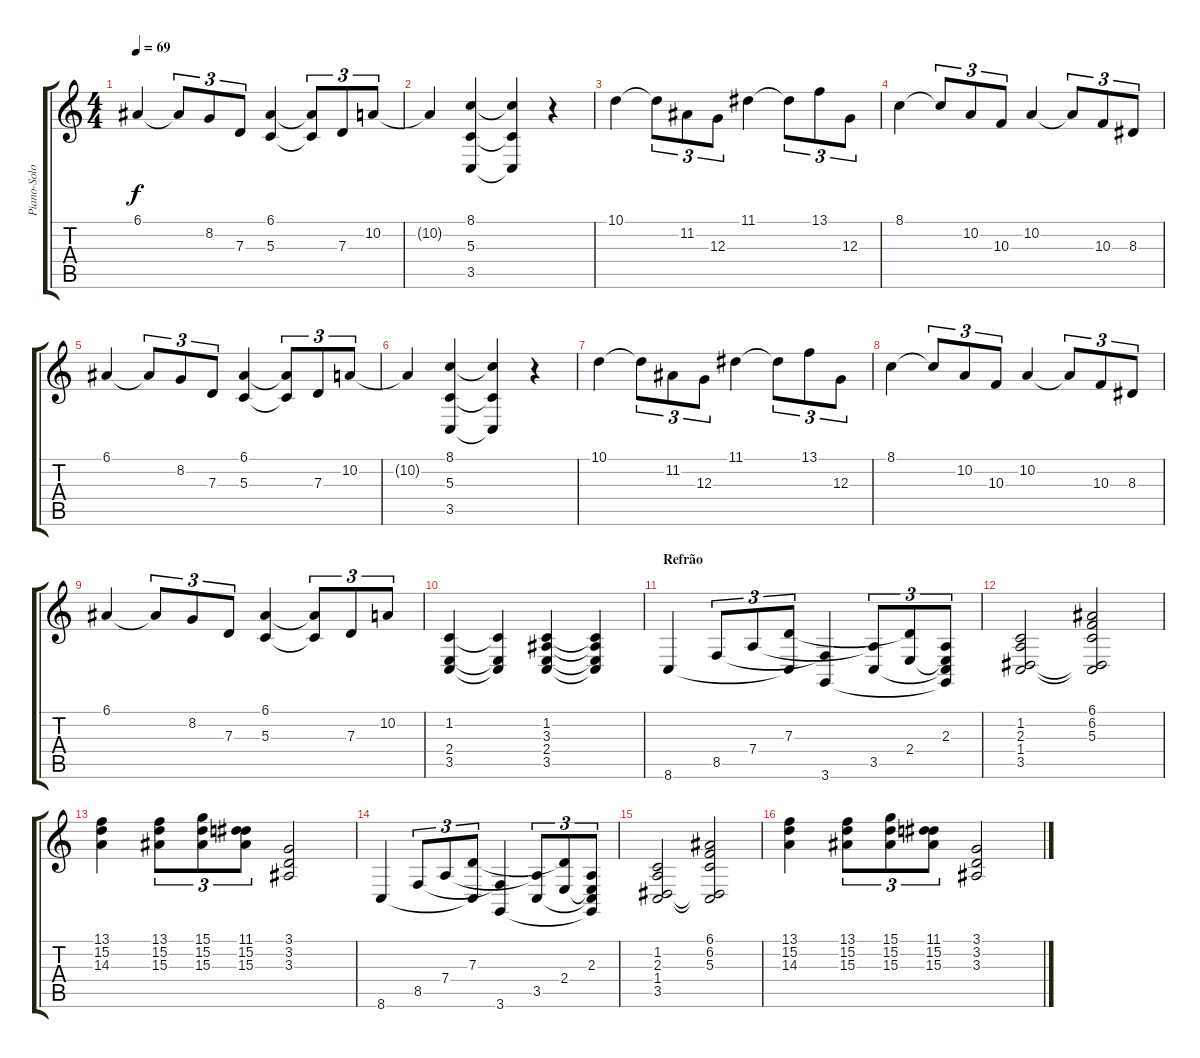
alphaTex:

\track ("Piano-Solo" "Piano-Solo") {instrument acousticgrandpiano}
\staff {score tabs}
\tuning (E4 B3 G3 D3 A2 E2) {hide}
\ts (4 4)
\tempo 69
\clef g2
\ks c
6.1.4{dy f} 6.1{t}.8{tu (3 2)} 8.2.8{tu (3 2)} 7.3.8{tu (3 2)} (6.1 5.3).4 (6.1{t} 5.3{t}).8{tu (3 2)} 7.3.8{tu (3 2)} 10.2.8{tu (3 2)} |
10.2{t}.4 (8.1 5.3 3.5).4 (8.1{t} 5.3{t} 3.5{t}).4 r.4 |
10.1.4 10.1{t}.8{tu (3 2)} 11.2.8{tu (3 2)} 12.3.8{tu (3 2)} 11.1.4 11.1{t}.8{tu (3 2)} 13.1.8{tu (3 2)} 12.3.8{tu (3 2)} |
8.1.4 8.1{t}.8{tu (3 2)} 10.2.8{tu (3 2)} 10.3.8{tu (3 2)} 10.2.4 10.2{t}.8{tu (3 2)} 10.3.8{tu (3 2)} 8.3.8{tu (3 2)} |
6.1.4 6.1{t}.8{tu (3 2)} 8.2.8{tu (3 2)} 7.3.8{tu (3 2)} (6.1 5.3).4 (6.1{t} 5.3{t}).8{tu (3 2)} 7.3.8{tu (3 2)} 10.2.8{tu (3 2)} |
10.2{t}.4 (8.1 5.3 3.5).4 (8.1{t} 5.3{t} 3.5{t}).4 r.4 |
10.1.4 10.1{t}.8{tu (3 2)} 11.2.8{tu (3 2)} 12.3.8{tu (3 2)} 11.1.4 11.1{t}.8{tu (3 2)} 13.1.8{tu (3 2)} 12.3.8{tu (3 2)} |
8.1.4 8.1{t}.8{tu (3 2)} 10.2.8{tu (3 2)} 10.3.8{tu (3 2)} 10.2.4 10.2{t}.8{tu (3 2)} 10.3.8{tu (3 2)} 8.3.8{tu (3 2)} |
6.1.4 6.1{t}.8{tu (3 2)} 8.2.8{tu (3 2)} 7.3.8{tu (3 2)} (6.1 5.3).4 (6.1{t} 5.3{t}).8{tu (3 2)} 7.3.8{tu (3 2)} 10.2.8{tu (3 2)} |
(1.2 2.4 3.5).4 (1.2{t} 2.4{t} 3.5{t}).4 (1.2 3.3 2.4 3.5).4 (1.2{t} 3.3{t} 2.4{t} 3.5{t}).4 |
\section ("" "Refrão")
8.6.4 8.5.8{tu (3 2)} 7.4.8{tu (3 2)} (7.3 8.6{t}).8{tu (3 2)} (8.5{t} 3.6).4 (7.4{t} 3.5).8{tu (3 2)} (7.3{t} 2.4).8{tu (3 2)} (2.3 2.4{t} 3.5{t} 3.6{t}).8{tu (3 2)} |
(1.2 2.3 1.4 3.5).2 (6.1 6.2 5.3 1.4{t} 3.5{t}).2 |
(13.1 15.2 14.3).4 (13.1 15.2 15.3).8{tu (3 2)} (15.1 15.2 15.3).8{tu (3 2)} (11.1 15.2 15.3).8{tu (3 2)} (3.1 3.2 3.3).2 |
8.6.4 8.5.8{tu (3 2)} 7.4.8{tu (3 2)} (7.3 8.6{t}).8{tu (3 2)} (8.5{t} 3.6).4 (7.4{t} 3.5).8{tu (3 2)} (7.3{t} 2.4).8{tu (3 2)} (2.3 2.4{t} 3.5{t} 3.6{t}).8{tu (3 2)} |
(1.2 2.3 1.4 3.5).2 (6.1 6.2 5.3 1.4{t} 3.5{t}).2 |
(13.1 15.2 14.3).4 (13.1 15.2 15.3).8{tu (3 2)} (15.1 15.2 15.3).8{tu (3 2)} (11.1 15.2 15.3).8{tu (3 2)} (3.1 3.2 3.3).2
